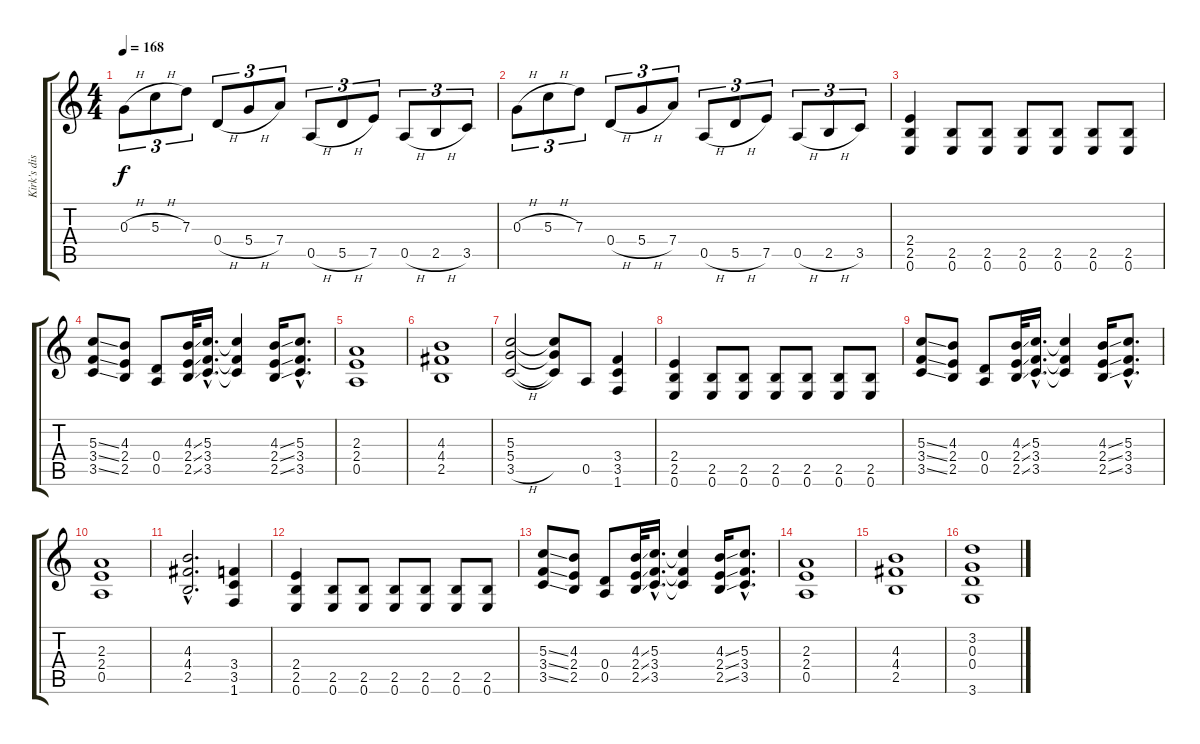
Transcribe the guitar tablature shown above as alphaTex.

\track ("Kirk's distortion" "Kirk's dis") {instrument distortionguitar}
\staff {score tabs}
\tuning (E4 B3 G3 D3 A2 E2) {hide}
\ts (4 4)
\tempo 168
\clef g2
\ks c
0.3{h}.8{tu (3 2) dy f} 5.3{h}.8{tu (3 2)} 7.3.8{tu (3 2)} 0.4{h}.8{tu (3 2)} 5.4{h}.8{tu (3 2)} 7.4.8{tu (3 2)} 0.5{h}.8{tu (3 2)} 5.5{h}.8{tu (3 2)} 7.5.8{tu (3 2)} 0.5{h}.8{tu (3 2)} 2.5{h}.8{tu (3 2)} 3.5.8{tu (3 2)} |
0.3{h}.8{tu (3 2)} 5.3{h}.8{tu (3 2)} 7.3.8{tu (3 2)} 0.4{h}.8{tu (3 2)} 5.4{h}.8{tu (3 2)} 7.4.8{tu (3 2)} 0.5{h}.8{tu (3 2)} 5.5{h}.8{tu (3 2)} 7.5.8{tu (3 2)} 0.5{h}.8{tu (3 2)} 2.5{h}.8{tu (3 2)} 3.5.8{tu (3 2)} |
(2.4 2.5 0.6).4 (2.5 0.6).8 (2.5 0.6).8 (2.5 0.6).8 (2.5 0.6).8 (2.5 0.6).8 (2.5 0.6).8 |
(5.3{ss} 3.4{ss} 3.5{ss}).8 (4.3 2.4 2.5).8 (0.4 0.5).8 (4.3{ss} 2.4{ss} 2.5{ss}).32 (5.3{hac} 3.4{hac} 3.5{hac}).16{d} (5.3{t} 3.4{t} 3.5{t}).4 (4.3{ss} 2.4{ss} 2.5{ss}).16 (5.3{hac} 3.4{hac} 3.5{hac}).8{d} |
(2.3 2.4 0.5).1 |
(4.3 4.4 2.5).1 |
(5.3 5.4 3.5{h}).2 (5.3{t} 5.4{t} 3.5{t}).8 0.5.8 (3.4 3.5 1.6).4 |
(2.4 2.5 0.6).4 (2.5 0.6).8 (2.5 0.6).8 (2.5 0.6).8 (2.5 0.6).8 (2.5 0.6).8 (2.5 0.6).8 |
(5.3{ss} 3.4{ss} 3.5{ss}).8 (4.3 2.4 2.5).8 (0.4 0.5).8 (4.3{ss} 2.4{ss} 2.5{ss}).32 (5.3{hac} 3.4{hac} 3.5{hac}).16{d} (5.3{t} 3.4{t} 3.5{t}).4 (4.3{ss} 2.4{ss} 2.5{ss}).16 (5.3{hac} 3.4{hac} 3.5{hac}).8{d} |
(2.3 2.4 0.5).1 |
(4.3{hac} 4.4{hac} 2.5{hac}).2{d} (3.4 3.5 1.6).4 |
(2.4 2.5 0.6).4 (2.5 0.6).8 (2.5 0.6).8 (2.5 0.6).8 (2.5 0.6).8 (2.5 0.6).8 (2.5 0.6).8 |
(5.3{ss} 3.4{ss} 3.5{ss}).8 (4.3 2.4 2.5).8 (0.4 0.5).8 (4.3{ss} 2.4{ss} 2.5{ss}).32 (5.3{hac} 3.4{hac} 3.5{hac}).16{d} (5.3{t} 3.4{t} 3.5{t}).4 (4.3{ss} 2.4{ss} 2.5{ss}).16 (5.3{hac} 3.4{hac} 3.5{hac}).8{d} |
(2.3 2.4 0.5).1 |
(4.3 4.4 2.5).1 |
(3.2 0.3 0.4 3.6).1
